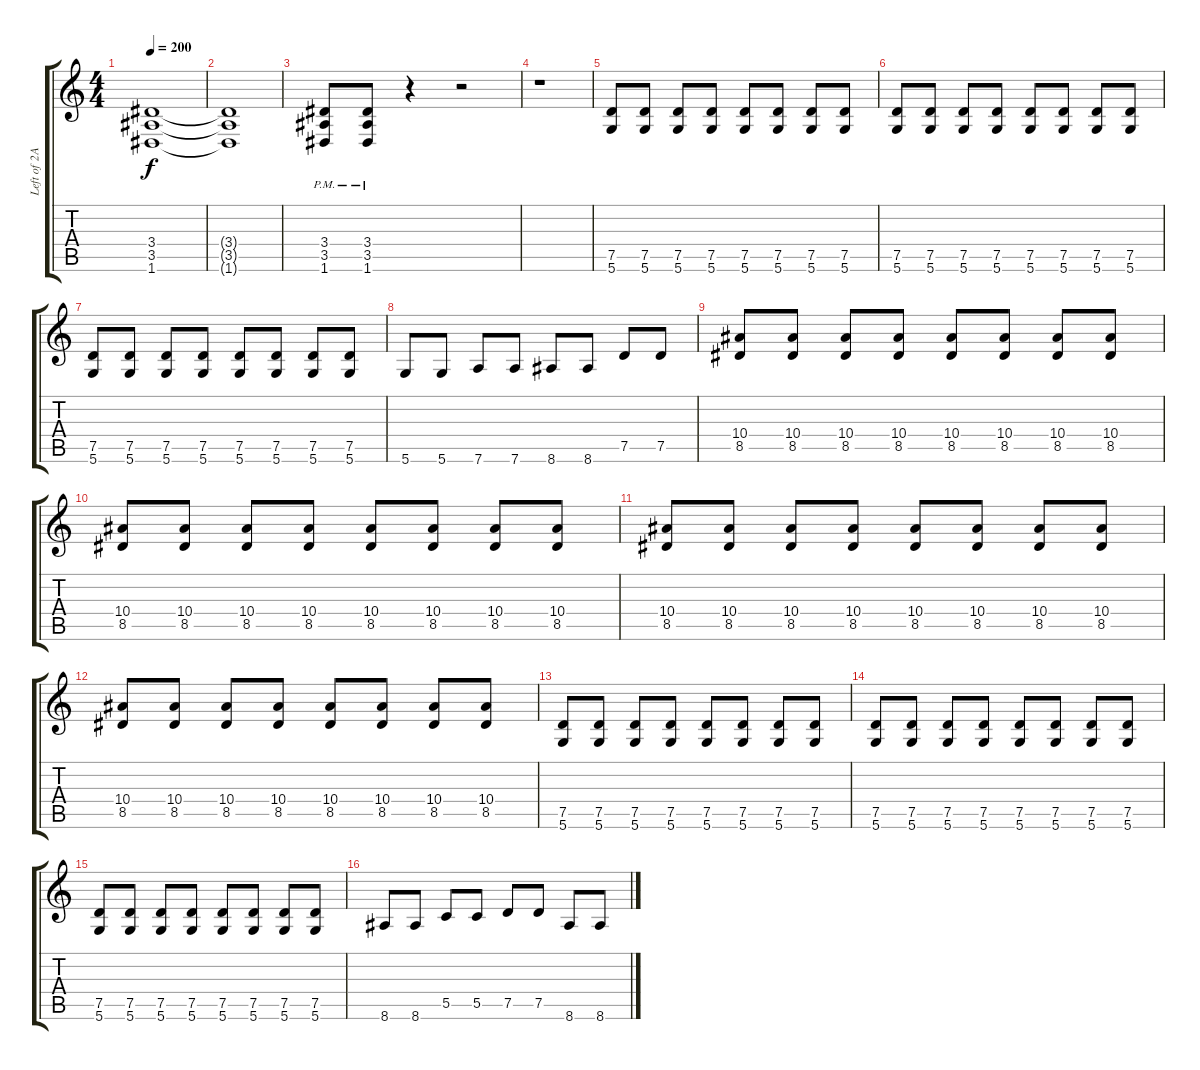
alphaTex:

\track ("Left of 2A" "Left of 2A") {instrument distortionguitar}
\staff {score tabs}
\tuning (D4 A3 F3 C3 G2 D2) {hide}
\ts (4 4)
\tempo 200
\clef g2
\ks c
(3.4 3.5 1.6).1{dy f} |
(3.4{t} 3.5{t} 1.6{t}).1 |
(3.4{pm} 3.5{pm} 1.6{pm}).8 (3.4{pm} 3.5{pm} 1.6{pm}).8 r.4 r.2 |
r.1 |
(7.5 5.6).8 (7.5 5.6).8 (7.5 5.6).8 (7.5 5.6).8 (7.5 5.6).8 (7.5 5.6).8 (7.5 5.6).8 (7.5 5.6).8 |
(7.5 5.6).8 (7.5 5.6).8 (7.5 5.6).8 (7.5 5.6).8 (7.5 5.6).8 (7.5 5.6).8 (7.5 5.6).8 (7.5 5.6).8 |
(7.5 5.6).8 (7.5 5.6).8 (7.5 5.6).8 (7.5 5.6).8 (7.5 5.6).8 (7.5 5.6).8 (7.5 5.6).8 (7.5 5.6).8 |
5.6.8 5.6.8 7.6.8 7.6.8 8.6.8 8.6.8 7.5.8 7.5.8 |
(10.4 8.5).8 (10.4 8.5).8 (10.4 8.5).8 (10.4 8.5).8 (10.4 8.5).8 (10.4 8.5).8 (10.4 8.5).8 (10.4 8.5).8 |
(10.4 8.5).8 (10.4 8.5).8 (10.4 8.5).8 (10.4 8.5).8 (10.4 8.5).8 (10.4 8.5).8 (10.4 8.5).8 (10.4 8.5).8 |
(10.4 8.5).8 (10.4 8.5).8 (10.4 8.5).8 (10.4 8.5).8 (10.4 8.5).8 (10.4 8.5).8 (10.4 8.5).8 (10.4 8.5).8 |
(10.4 8.5).8 (10.4 8.5).8 (10.4 8.5).8 (10.4 8.5).8 (10.4 8.5).8 (10.4 8.5).8 (10.4 8.5).8 (10.4 8.5).8 |
(7.5 5.6).8 (7.5 5.6).8 (7.5 5.6).8 (7.5 5.6).8 (7.5 5.6).8 (7.5 5.6).8 (7.5 5.6).8 (7.5 5.6).8 |
(7.5 5.6).8 (7.5 5.6).8 (7.5 5.6).8 (7.5 5.6).8 (7.5 5.6).8 (7.5 5.6).8 (7.5 5.6).8 (7.5 5.6).8 |
(7.5 5.6).8 (7.5 5.6).8 (7.5 5.6).8 (7.5 5.6).8 (7.5 5.6).8 (7.5 5.6).8 (7.5 5.6).8 (7.5 5.6).8 |
8.6.8 8.6.8 5.5.8 5.5.8 7.5.8 7.5.8 8.6.8 8.6.8
